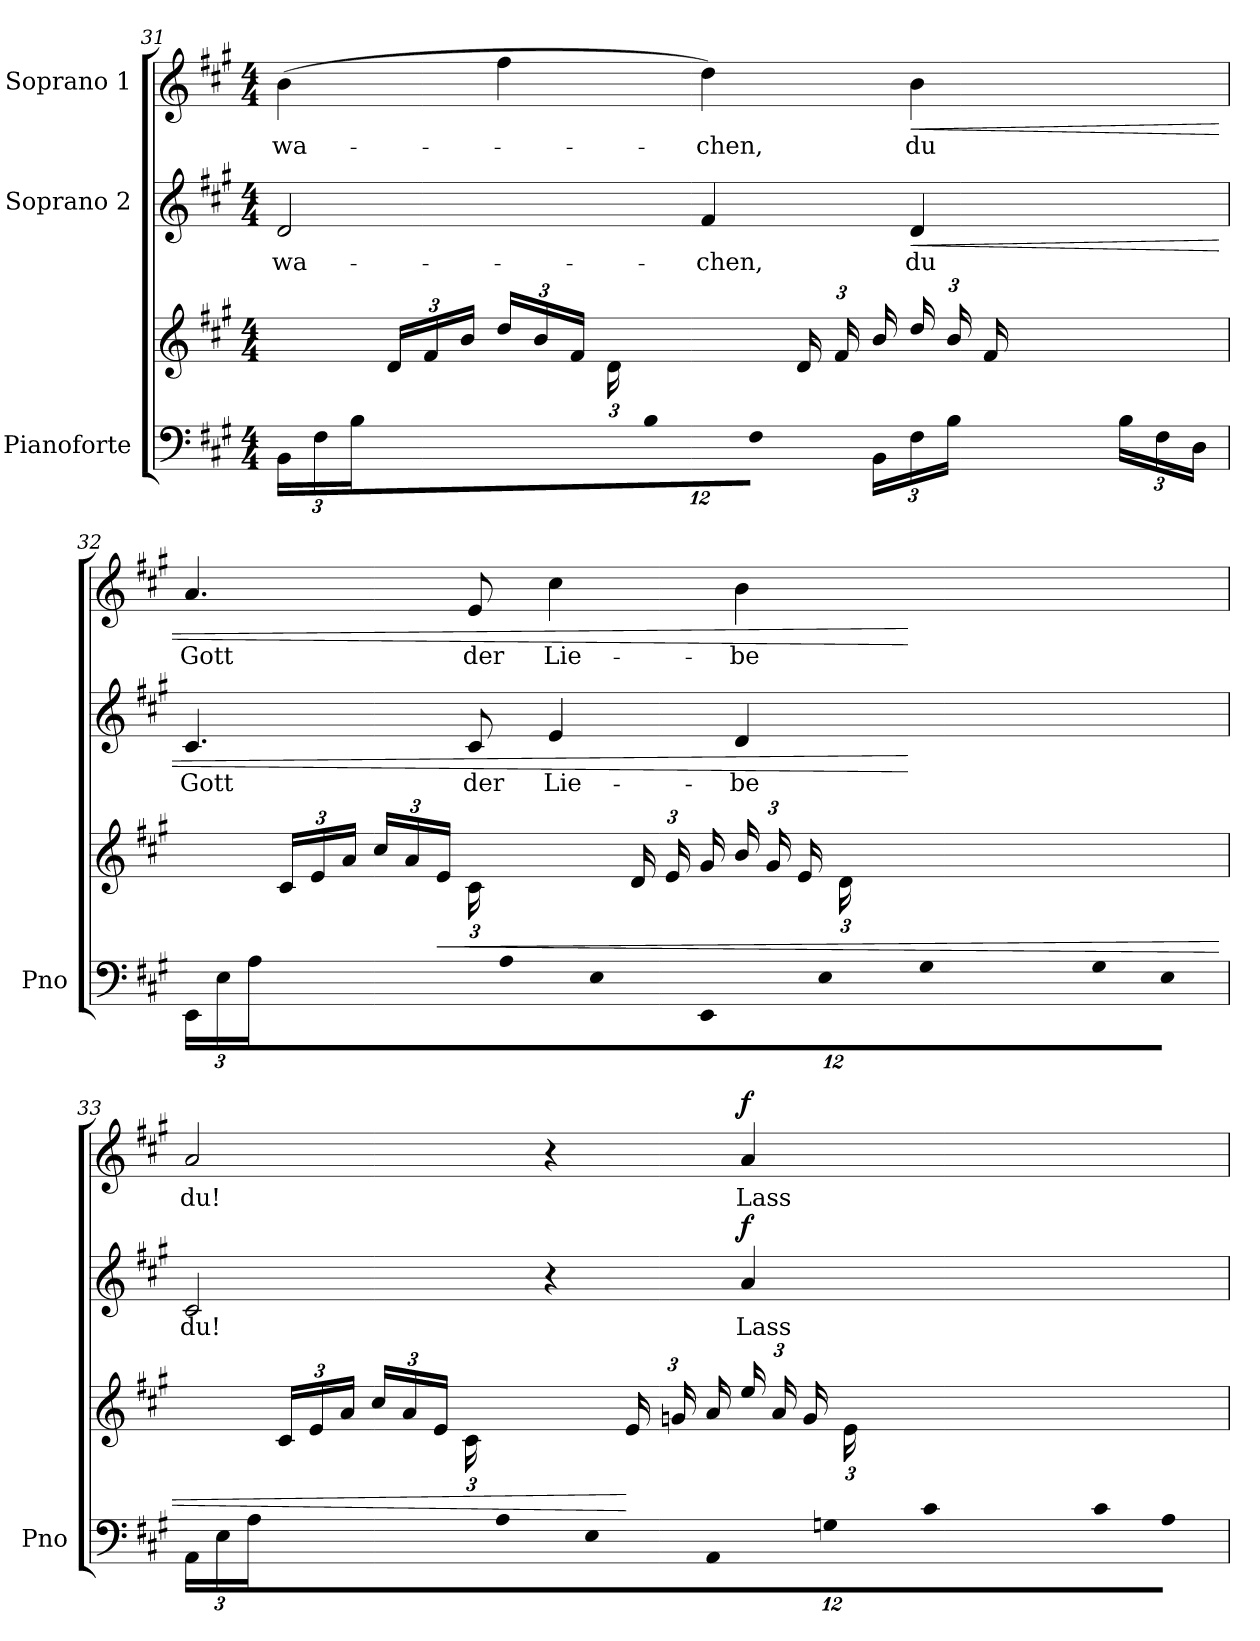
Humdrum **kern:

**kern	**kern	**dynam	**kern	**text	**dynam	**kern	**text	**dynam
*part3	*part3	*part3	*part2	*part2	*part2	*part1	*part1	*part1
*staff4	*staff3	*staff3/4	*staff2	*staff2	*staff2	*staff1	*staff1	*staff1
*I"Pianoforte	*	*	*I"Soprano 2	*	*	*I"Soprano 1	*	*
*I'Pno	*	*	*	*	*	*	*	*
!!LO:LB:g=z
*clefF4	*clefG2	*	*clefG2	*	*	*clefG2	*	*
*k[f#c#g#]	*k[f#c#g#]	*	*k[f#c#g#]	*	*	*k[f#c#g#]	*	*
*M4/4	*M4/4	*	*M4/4	*	*	*M4/4	*	*
*Xbrackettup	*	*	*	*	*	*	*	*
=31	=31	=31	=31	=31	=31	=31	=31	=31
*^	*	*	*	*	*	*	*	*
!	!	!	!	!	!LO:LY:b	!	!	!LO:LY:b	!
24BB\LL	1ryy	8ryy	.	2d/	-wa-	.	(>4b\	-wa-	.
24F#\	.	.	.	.	.	.	.	.	.
24B\JJ	.	.	.	.	.	.	.	.	.
*	*	*Xbrackettup	*	*	*	*	*	*	*
24%7ryy	.	24d/LL	.	.	.	.	.	.	.
.	.	24f#/	.	.	.	.	.	.	.
.	.	24b/JJ	.	.	.	.	.	.	.
.	.	24dd/LL	.	.	.	.	4ff#\	.	.
.	.	24b/	.	.	.	.	.	.	.
.	.	24f#/JJ	.	.	.	.	.	.	.
.	.	24d\LL	.	.	.	.	.	.	.
24B/	.	24%5ryy	.	.	.	.	.	.	.
24F#/JJ	.	.	.	.	.	.	.	.	.
!	!	!	!	!	!LO:LY:b	!	!	!LO:LY:b	!
24BB\LL	.	.	.	4f#/	-chen,	.	4dd\)	-chen,	.
24F#\	.	.	.	.	.	.	.	.	.
24B\JJ	.	.	.	.	.	.	.	.	.
4ryy	.	24d/LL	.	.	.	.	.	.	.
.	.	24f#/	.	.	.	.	.	.	.
.	.	24b/JJ	.	.	.	.	.	.	.
!	!	!	!	!	!LO:LY:b	!LO:HP:b	!	!LO:LY:b	!LO:HP:b
.	.	24dd/LL	.	4d/	du	<	4b\	du	<
.	.	24b/	.	.	.	.	.	.	.
.	.	24f#/JJ	.	.	.	.	.	.	.
24B\LL	.	8ryy	.	.	.	.	.	.	.
24F#\	.	.	.	.	.	.	.	.	.
24D\JJ	.	.	.	.	.	.	.	.	.
=32	=32	=32	=32	=32	=32	=32	=32	=32	=32
!	!	!	!	!	!LO:LY:b	!	!	!LO:LY:b	!
24EE\LL	1ryy	8ryy	.	4.c#/	Gott	.	4.a/	Gott	.
24E\	.	.	.	.	.	.	.	.	.
24A\JJ	.	.	.	.	.	.	.	.	.
24%7ryy	.	24c#/LL	.	.	.	.	.	.	.
.	.	24e/	.	.	.	.	.	.	.
.	.	24a/JJ	.	.	.	.	.	.	.
.	.	24cc#/LL	.	.	.	.	.	.	.
.	.	24a/	.	.	.	.	.	.	.
!	!	!	!LO:HP:b	!	!	!	!	!	!
.	.	24e/JJ	<	.	.	.	.	.	.
!	!	!	!	!	!LO:LY:b	!	!	!LO:LY:b	!
.	.	24c#\LL	.	8c#/	der	.	8e/	der	.
24A/	.	24%5ryy	.	.	.	.	.	.	.
24E/JJ	.	.	.	.	.	.	.	.	.
!	!	!	!	!	!LO:LY:b	!	!	!LO:LY:b	!
24EE\LL	.	.	.	4e/	Lie-	.	4cc#\	Lie-	.
24E\	.	.	.	.	.	.	.	.	.
24G#\JJ	.	.	.	.	.	.	.	.	.
24%7ryy	.	24d/LL	.	.	.	.	.	.	.
.	.	24e/	.	.	.	.	.	.	.
.	.	24g#/JJ	.	.	.	.	.	.	.
!	!	!	!	!	!LO:LY:b	!	!	!LO:LY:b	!
.	.	24b/LL	.	4d/	-be	.	4b\	-be	.
.	.	24g#/	.	.	.	.	.	.	.
.	.	24e/JJ	.	.	.	.	.	.	.
.	.	24d\LL	.	.	.	.	.	.	.
24G#/	.	12ryy	.	.	.	.	.	.	.
24E/JJ	.	.	.	.	.	.	.	.	.
*v	*v	*	*	*	*	*	*	*	*
.	.	.	.	.	[	.	.	[
!!LO:PB:g=z
=33	=33	=33	=33	=33	=33	=33	=33	=33
*^	*	*	*	*	*	*	*	*
!	!	!	!	!	!LO:LY:b	!	!	!LO:LY:b	!
24AA\LL	1ryy	8ryy	.	2c#/	du!	.	2a/	du!	.
24E\	.	.	.	.	.	.	.	.	.
24A\JJ	.	.	.	.	.	.	.	.	.
24%7ryy	.	24c#/LL	.	.	.	.	.	.	.
.	.	24e/	.	.	.	.	.	.	.
.	.	24a/JJ	.	.	.	.	.	.	.
.	.	24cc#/LL	.	.	.	.	.	.	.
.	.	24a/	.	.	.	.	.	.	.
.	.	24e/JJ	.	.	.	.	.	.	.
.	.	24c#\LL	.	.	.	.	.	.	.
24A/	.	24%5ryy	.	.	.	.	.	.	.
24E/JJ	.	.	.	.	.	.	.	.	.
24AA\LL	.	.	.	4r	.	.	4r	.	.
24Gn\	.	.	.	.	.	.	.	.	.
24c#\JJ	.	.	.	.	.	.	.	.	.
24%7ryy	.	24e/LL	[	.	.	.	.	.	.
.	.	24gn/	.	.	.	.	.	.	.
.	.	24a/JJ	.	.	.	.	.	.	.
!	!	!	!	!	!LO:LY:b	!LO:DY:a	!	!LO:LY:b	!LO:DY:a
.	.	24ee/LL	.	4a/	Lass	f	4a/	Lass	f
.	.	24a/	.	.	.	.	.	.	.
.	.	24g/JJ	.	.	.	.	.	.	.
.	.	24e\LL	.	.	.	.	.	.	.
24c#/	.	12ryy	.	.	.	.	.	.	.
24A/JJ	.	.	.	.	.	.	.	.	.
*v	*v	*	*	*	*	*	*	*	*
=	=	=	=	=	=	=	=	=
*-	*-	*-	*-	*-	*-	*-	*-	*-
